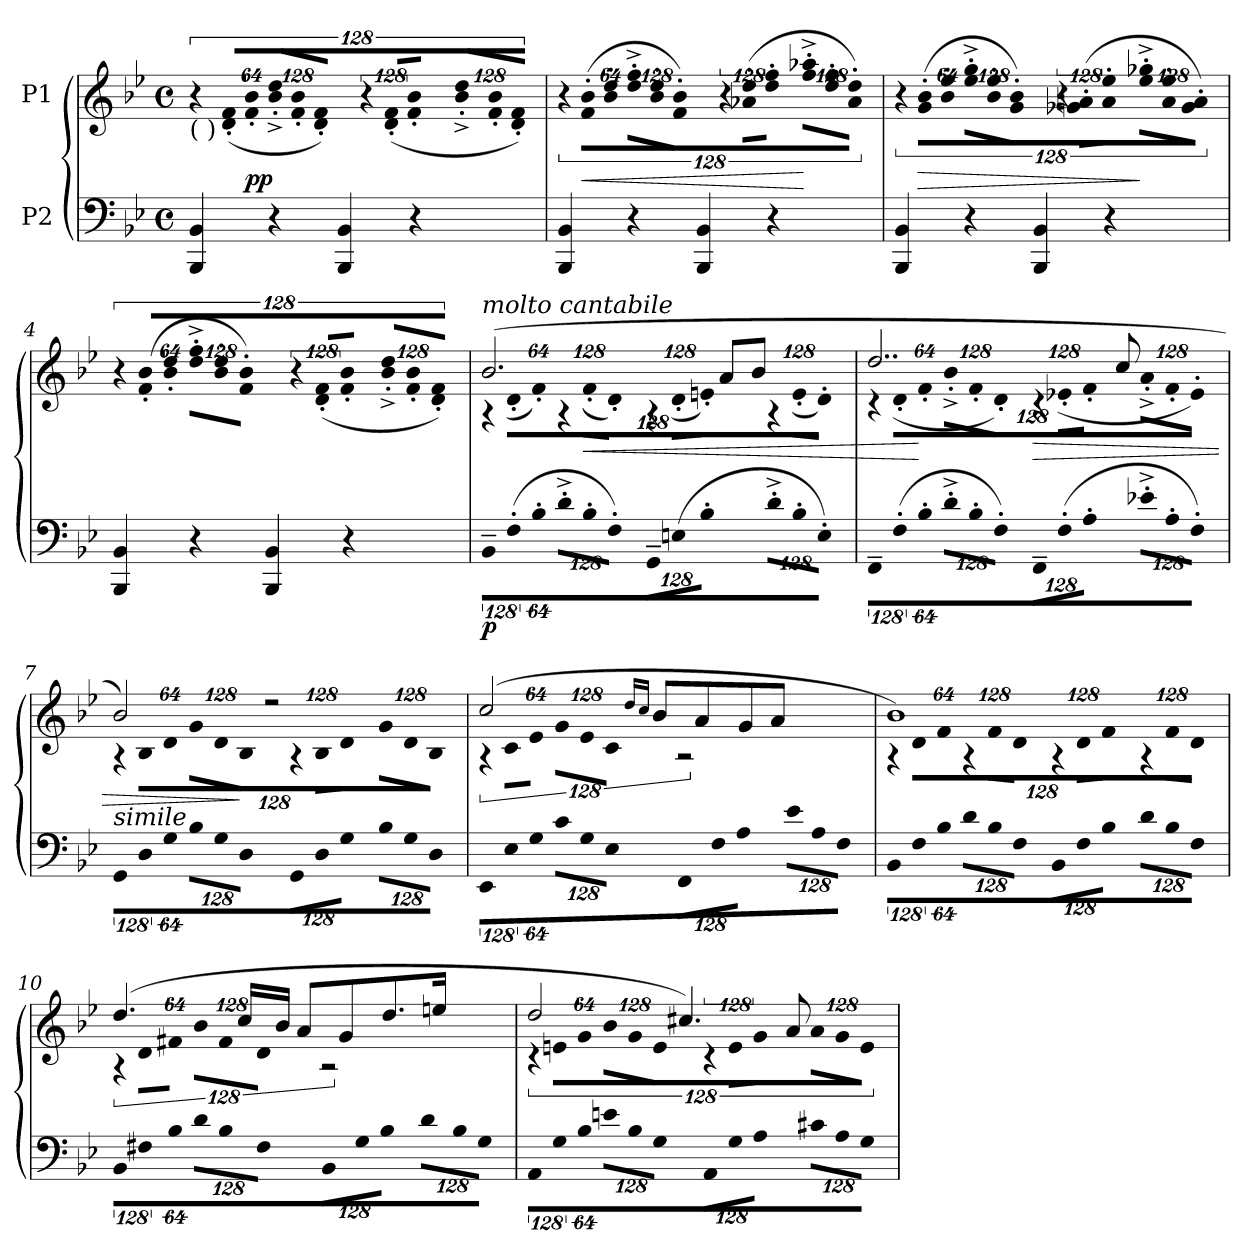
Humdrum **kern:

**kern	**dynam	**kern	**dynam
*part2	*part2	*part1	*part1
*staff2	*staff2	*staff1	*staff1
*I"P2	*	*I"P1	*
!!LO:PB:g=z
*clefF4	*	*clefG2	*
*k[b-e-]	*	*k[b-e-]	*
*B-:	*	*B-:	*
*M4/4	*	*M4/4	*
*met(c)	*	*met(c)	*
*MM80	*	*MM80	*
=1	=1	=1	=1
!	!	!LO:TX:b:t=(  )	!
!LO:TX:b:t=(  )	!	!	!
!LO:TX:b:i:t=sempre	!	!	!
!LO:TX:t=P	!	!	!
!	!	!LO:N:vis=8	!
*^	*	*	*
4BBB-i/ 4BB-i	16ryy	.	1024%85r	.
.	64ryy	.	.	.
.	256ryy	.	.	.
.	1024ryy	.	.	.
!	!	!	!LO:N:vis=8	!
.	2ryy	.	(1024%85di/' 1024%85fi'L	.
!	!	!	!LO:N:vis=8	!
.	.	.	512%43fi/' 512%43b-i'J	pp
!	!	!	!LO:N:vis=8	!
4r	.	.	1024%85b-i/'^ 1024%85ddi'^L	.
!	!	!	!LO:N:vis=8	!
.	.	.	1024%85fi/' 1024%85b-i'	.
!	!	!	!LO:N:vis=8	!
.	.	.	512%43di/' 512%43fi'J)	.
!	!	!	!LO:N:vis=8	!
4BBB-i/ 4BB-i	.	.	1024%85r	.
!	!	!	!LO:N:vis=8	!
.	4ryy	.	(1024%85di/' 1024%85fi'L	.
!	!	!	!LO:N:vis=8	!
.	.	.	512%43fi/' 512%43b-i'J	.
!	!	!	!LO:N:vis=8	!
4r	.	.	1024%85b-i/'^ 1024%85ddi'^L	.
!	!	!	!LO:N:vis=8	!
.	8ryy	.	1024%85fi/' 1024%85b-i'	.
!	!	!	!LO:N:vis=8	!
.	.	.	512%43di/' 512%43fi'J)	.
.	32ryy	.	.	.
.	128ryy	.	.	.
.	512.ryy	.	.	.
=2	=2	=2	=2	=2
!	!	!	!LO:N:vis=8	!
*v	*v	*	*	*
4BBB-i/ 4BB-i	.	1024%85r	.
!	!	!LO:N:vis=8	!LO:HP:b
.	.	(1024%85fi\' 1024%85b-i'L	<
!	!	!LO:N:vis=8	!
.	.	512%43b-i\' 512%43ddi'J	.
!	!	!LO:N:vis=8	!
4r	.	1024%85ddi\'^ 1024%85ffi'^L	.
!	!	!LO:N:vis=8	!
.	.	1024%85b-i\' 1024%85ddi'	.
!	!	!LO:N:vis=8	!
.	.	512%43fi\' 512%43b-i'J)	.
!	!	!LO:N:vis=8	!
4BBB-i/ 4BB-i	.	1024%85r	.
!	!	!LO:N:vis=8	!
.	.	(1024%85a-Xi\' 1024%85ddi'L	.
!	!	!LO:N:vis=8	!
.	.	512%43ddi\' 512%43ffi'J	.
!	!	!LO:N:vis=8	!
4r	.	1024%85ffi\'^ 1024%85aa-Xi'^L	.
!	!	!LO:N:vis=8	!
.	.	1024%85ddi\' 1024%85ffi'	.
!	!	!LO:N:vis=8	!
.	.	512%43a-i\' 512%43ddi'J)	[
=3	=3	=3	=3
!	!	!LO:N:vis=8	!
4BBB-i/ 4BB-i	.	1024%85r	.
!	!	!LO:N:vis=8	!LO:HP:b
.	.	(1024%85gi\' 1024%85b-i'L	>
!	!	!LO:N:vis=8	!
.	.	512%43b-i\' 512%43ee-i'J	.
!	!	!LO:N:vis=8	!
4r	.	1024%85ee-i\'^ 1024%85ggi'^L	.
!	!	!LO:N:vis=8	!
.	.	1024%85b-i\' 1024%85ee-i'	.
!	!	!LO:N:vis=8	!
.	.	512%43gi\' 512%43b-i'J)	.
!	!	!LO:N:vis=8	!
4BBB-i/ 4BB-i	.	1024%85r	.
!	!	!LO:N:vis=8	!
.	.	(1024%85g-Xi\' 1024%85ani'L	.
!	!	!LO:N:vis=8	!
.	.	512%43ai\' 512%43ee-i'J	.
!	!	!LO:N:vis=8	!
4r	.	1024%85ee-i\'^ 1024%85gg-Xi'^L	.
!	!	!LO:N:vis=8	!
.	.	1024%85ai\' 1024%85ee-i'	.
!	!	!LO:N:vis=8	!
.	.	512%43g-i\' 512%43ai'J)	]
!!LO:LB:g=z
=4	=4	=4	=4
!	!	!LO:N:vis=8	!
4BBB-i/ 4BB-i	.	1024%85r	.
!	!	!LO:N:vis=8	!
.	.	(1024%85fi\' 1024%85b-i'L	.
!	!	!LO:N:vis=8	!
.	.	512%43b-i\' 512%43ddi'J	.
!	!	!LO:N:vis=8	!
4r	.	1024%85ddi\'^ 1024%85ffi'^L	.
!	!	!LO:N:vis=8	!
.	.	1024%85b-i\' 1024%85ddi'	.
!	!	!LO:N:vis=8	!
.	.	512%43fi\' 512%43b-i'J)	.
!	!	!LO:N:vis=8	!
4BBB-i/ 4BB-i	.	1024%85r	.
!	!	!LO:N:vis=8	!
.	.	(1024%85di/' 1024%85fi'L	.
!	!	!LO:N:vis=8	!
.	.	512%43fi/' 512%43b-i'J	.
!	!	!LO:N:vis=8	!
4r	.	1024%85b-i/'^ 1024%85ddi'^L	.
!	!	!LO:N:vis=8	!
.	.	1024%85fi/' 1024%85b-i'	.
!	!	!LO:N:vis=8	!
.	.	512%43di/' 512%43fi'J)	.
=5	=5	=5	=5
!LO:N:vis=8	!	!	!
*	*	*^	*
*	*	*	*Xbrackettup	*
!	!	!LO:TX:a:i:t=molto cantabile	!	!
!	!	!	!LO:N:vis=8	!
1024%85BB-~i\L	p	(2.b-i/	1024%85r	.
!LO:N:vis=8	!	!	!LO:N:vis=8	!
(1024%85F'i\	.	.	(1024%85d'i\L	.
!LO:N:vis=8	!	!	!LO:N:vis=8	!
512%43B-'i\J	.	.	512%43f'i\J)	.
!LO:N:vis=8	!	!	!LO:N:vis=8	!
1024%85d'^i\L	.	.	1024%85r	.
!LO:N:vis=8	!	!	!LO:N:vis=8	!LO:HP:b
1024%85B-'i\	.	.	(1024%85f'i\L	<
!LO:N:vis=8	!	!	!LO:N:vis=8	!
512%43F'i\J)	.	.	512%43d'i\J)	.
!LO:N:vis=8	!	!	!LO:N:vis=8	!
1024%85GG~i\L	.	.	1024%85r	.
!LO:N:vis=8	!	!	!LO:N:vis=8	!
(1024%85Eni\	.	.	(1024%85d'i\L	.
!LO:N:vis=8	!	!	!LO:N:vis=8	!
512%43B-'i\J	.	.	512%43en'i\J)	.
!LO:N:vis=8	!	!	!LO:N:vis=8	!
1024%85d'^i\L	.	8ai/L	1024%85r	.
!LO:N:vis=8	!	!	!LO:N:vis=8	!
1024%85B-'i\	.	.	(1024%85e'i\L	.
.	.	8b-i/J	.	.
!LO:N:vis=8	!	!	!LO:N:vis=8	!
512%43E'i\J)	.	.	512%43d'i\J)	.
=6	=6	=6	=6	=6
!LO:N:vis=8	!	!	!LO:N:vis=8	!
1024%85FF~i\L	.	2..ddi/	1024%85r	.
!LO:N:vis=8	!	!	!LO:N:vis=8	!
(1024%85F'i\	.	.	(1024%85d'i\L	.
!LO:N:vis=8	!	!	!LO:N:vis=8	!
512%43B-'i\J	.	.	512%43f'i\J	[
!LO:N:vis=8	!	!	!LO:N:vis=8	!
1024%85d'^i\L	.	.	1024%85b-'^i\L	.
!LO:N:vis=8	!	!	!LO:N:vis=8	!
1024%85B-'i\	.	.	1024%85f'i\	.
!LO:N:vis=8	!	!	!LO:N:vis=8	!
512%43F'i\J)	.	.	512%43d'i\J)	.
!LO:N:vis=8	!	!	!LO:N:vis=8	!
1024%85FF~i\L	.	.	1024%85r	.
!LO:N:vis=8	!	!	!LO:N:vis=8	!LO:HP:b
(1024%85F'i\	.	.	(1024%85e-X'i\L	>
!LO:N:vis=8	!	!	!LO:N:vis=8	!
512%43A'i\J	.	.	512%43f'i\J	.
!LO:N:vis=8	!	!	!LO:N:vis=8	!
1024%85e-X'^i\L	.	.	1024%85a'^i\L	.
!LO:N:vis=8	!	!	!LO:N:vis=8	!
1024%85A'i\	.	.	1024%85f'i\	.
.	.	8cci/	.	.
!LO:N:vis=8	!	!	!LO:N:vis=8	!
512%43F'i\J)	.	.	512%43e-'i\J)	.
!!LO:LB:g=z	!!
=7	=7	=7	=7	=7
!LO:TX:a:i:t=simile	!	!	!	!
!LO:N:vis=8	!	!	!LO:N:vis=8	!
1024%85GGi\L	.	2b-i/)	1024%85r	.
!LO:N:vis=8	!	!	!LO:N:vis=8	!
1024%85Di\	.	.	1024%85B-i\L	.
!LO:N:vis=8	!	!	!LO:N:vis=8	!
512%43Gi\J	.	.	512%43di\J	.
!LO:N:vis=8	!	!	!LO:N:vis=8	!
1024%85B-i\L	.	.	1024%85gi\L	.
!LO:N:vis=8	!	!	!LO:N:vis=8	!
1024%85Gi\	.	.	1024%85di\	.
!LO:N:vis=8	!	!	!LO:N:vis=8	!
512%43Di\J	.	.	512%43B-i\J	]
!LO:N:vis=8	!	!	!LO:N:vis=8	!
1024%85GGi\L	.	2r	1024%85r	.
!LO:N:vis=8	!	!	!LO:N:vis=8	!
1024%85Di\	.	.	1024%85B-i\L	.
!LO:N:vis=8	!	!	!LO:N:vis=8	!
512%43Gi\J	.	.	512%43di\J	.
!LO:N:vis=8	!	!	!LO:N:vis=8	!
1024%85B-i\L	.	.	1024%85gi\L	.
!LO:N:vis=8	!	!	!LO:N:vis=8	!
1024%85Gi\	.	.	1024%85di\	.
!LO:N:vis=8	!	!	!LO:N:vis=8	!
512%43Di\J	.	.	512%43B-i\J	.
=8	=8	=8	=8	=8
!LO:N:vis=8	!	!	!	!
*	*	*	*brackettup	*
!	!	!	!LO:N:vis=8	!
1024%85EE-i\L	.	(2cci/	1024%85r	.
!LO:N:vis=8	!	!	!LO:N:vis=8	!
1024%85E-i\	.	.	1024%85ci\L	.
!LO:N:vis=8	!	!	!LO:N:vis=8	!
512%43Gi\J	.	.	512%43e-i\J	.
!LO:N:vis=8	!	!	!LO:N:vis=8	!
1024%85ci\L	.	.	1024%85gi\L	.
!LO:N:vis=8	!	!	!LO:N:vis=8	!
1024%85Gi\	.	.	1024%85e-i\	.
!LO:N:vis=8	!	!	!LO:N:vis=8	!
512%43E-i\J	.	.	512%43ci\J	.
.	.	16qddi/LL	.	.
.	.	16qcci/JJ	.	.
!LO:N:vis=8	!	!	!	!
1024%85FFi\L	.	8b-i/L	2r	.
!LO:N:vis=8	!	!	!	!
1024%85Fi\	.	.	.	.
.	.	8ai/	.	.
!LO:N:vis=8	!	!	!	!
512%43Ai\J	.	.	.	.
!LO:N:vis=8	!	!	!	!
1024%85e-i\L	.	8gi/	.	.
!LO:N:vis=8	!	!	!	!
1024%85Ai\	.	.	.	.
.	.	8ai/J	.	.
!LO:N:vis=8	!	!	!	!
512%43Fi\J	.	.	.	.
=9	=9	=9	=9	=9
!LO:N:vis=8	!	!	!	!
*	*	*	*Xbrackettup	*
!	!	!	!LO:N:vis=8	!
1024%85BB-i\L	.	1b-i)	1024%85r	.
!LO:N:vis=8	!	!	!LO:N:vis=8	!
1024%85Fi\	.	.	1024%85di\L	.
!LO:N:vis=8	!	!	!LO:N:vis=8	!
512%43B-i\J	.	.	512%43fi\J	.
!LO:N:vis=8	!	!	!LO:N:vis=8	!
1024%85di\L	.	.	1024%85r	.
!LO:N:vis=8	!	!	!LO:N:vis=8	!
1024%85B-i\	.	.	1024%85fi\L	.
!LO:N:vis=8	!	!	!LO:N:vis=8	!
512%43Fi\J	.	.	512%43di\J	.
!LO:N:vis=8	!	!	!LO:N:vis=8	!
1024%85BB-i\L	.	.	1024%85r	.
!LO:N:vis=8	!	!	!LO:N:vis=8	!
1024%85Fi\	.	.	1024%85di\L	.
!LO:N:vis=8	!	!	!LO:N:vis=8	!
512%43B-i\J	.	.	512%43fi\J	.
!LO:N:vis=8	!	!	!LO:N:vis=8	!
1024%85di\L	.	.	1024%85r	.
!LO:N:vis=8	!	!	!LO:N:vis=8	!
1024%85B-i\	.	.	1024%85fi\L	.
!LO:N:vis=8	!	!	!LO:N:vis=8	!
512%43Fi\J	.	.	512%43di\J	.
!!LO:LB:g=z	!!
=10	=10	=10	=10	=10
!LO:N:vis=8	!	!	!	!
*	*	*	*brackettup	*
!	!	!	!LO:N:vis=8	!
1024%85BB-i\L	.	(4.ddi/	1024%85r	.
!LO:N:vis=8	!	!	!LO:N:vis=8	!
1024%85F#Xi\	.	.	1024%85di\L	.
!LO:N:vis=8	!	!	!LO:N:vis=8	!
512%43B-i\J	.	.	512%43f#Xi\J	.
!LO:N:vis=8	!	!	!	!
*	*	*	*Xbrackettup	*
!	!	!	!LO:N:vis=8	!
1024%85di\L	.	.	1024%85b-i\L	.
!LO:N:vis=8	!	!	!LO:N:vis=8	!
1024%85B-i\	.	.	1024%85f#i\	.
.	.	16cci/LL	.	.
!LO:N:vis=8	!	!	!LO:N:vis=8	!
512%43F#i\J	.	.	512%43di\J	.
.	.	16b-i/JJ	.	.
!LO:N:vis=8	!	!	!	!
1024%85BB-i\L	.	8ai/L	2r	.
!LO:N:vis=8	!	!	!	!
1024%85Gi\	.	.	.	.
.	.	8gi/	.	.
!LO:N:vis=8	!	!	!	!
512%43B-i\J	.	.	.	.
!LO:N:vis=8	!	!	!	!
1024%85di\L	.	8.ddi/	.	.
!LO:N:vis=8	!	!	!	!
1024%85B-i\	.	.	.	.
!LO:N:vis=8	!	!	!	!
512%43Gi\J	.	.	.	.
.	.	16eeni/Jk	.	.
=11	=11	=11	=11	=11
!LO:N:vis=8	!	!	!	!
*	*	*	*brackettup	*
!	!	!	!LO:N:vis=8	!
1024%85AAi\L	.	2ddi/	1024%85r	.
!LO:N:vis=8	!	!	!LO:N:vis=8	!
1024%85Gi\	.	.	1024%85eni\L	.
!LO:N:vis=8	!	!	!LO:N:vis=8	!
512%43B-i\J	.	.	512%43gi\J	.
!LO:N:vis=8	!	!	!	!
*	*	*	*Xbrackettup	*
!	!	!	!LO:N:vis=8	!
1024%85eni\L	.	.	1024%85b-i\L	.
!LO:N:vis=8	!	!	!LO:N:vis=8	!
1024%85B-i\	.	.	1024%85gi\	.
!LO:N:vis=8	!	!	!LO:N:vis=8	!
512%43Gi\J	.	.	512%43ei\J	.
!LO:N:vis=8	!	!	!	!
*	*	*	*brackettup	*
!	!	!	!LO:N:vis=8	!
1024%85AAi\L	.	4.cc#Xi/)	1024%85r	.
!LO:N:vis=8	!	!	!LO:N:vis=8	!
1024%85Gi\	.	.	1024%85ei\L	.
!LO:N:vis=8	!	!	!LO:N:vis=8	!
512%43Ai\J	.	.	512%43gi\J	.
!LO:N:vis=8	!	!	!	!
*	*	*	*Xbrackettup	*
!	!	!	!LO:N:vis=8	!
1024%85c#Xi\L	.	.	1024%85ai\L	.
!LO:N:vis=8	!	!	!LO:N:vis=8	!
1024%85Ai\	.	.	1024%85gi\	.
.	.	8ai/	.	.
!LO:N:vis=8	!	!	!LO:N:vis=8	!
512%43Gi\J	.	.	512%43ei\J	.
*	*	*v	*v	*
=	=	=	=
*-	*-	*-	*-
